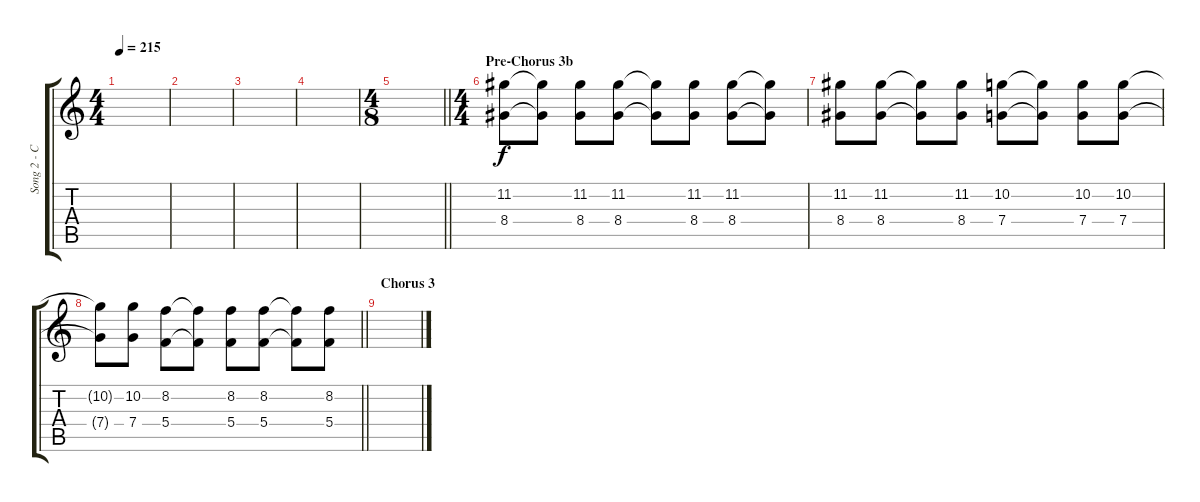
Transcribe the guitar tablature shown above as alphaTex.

\track ("Song 2 - Clean w/delay" "Song 2 - C") {instrument electricguitarjazz}
\staff {score tabs}
\tuning (D4 A3 F3 C3 G2 C2) {hide}
\ts (4 4)
\tempo 215
\clef g2
\ks c
|
|
|
|
\ts (4 8)
\barLineRight lightlight
|
\ts (4 4)
\section ("" "Pre-Chorus 3b")
(11.2 8.4).8 (11.2{t} 8.4{t}).8 (11.2 8.4).8 (11.2 8.4).8 (11.2{t} 8.4{t}).8 (11.2 8.4).8 (11.2 8.4).8 (11.2{t} 8.4{t}).8 |
(11.2 8.4).8 (11.2 8.4).8 (11.2{t} 8.4{t}).8 (11.2 8.4).8 (10.2 7.4).8 (10.2{t} 7.4{t}).8 (10.2 7.4).8 (10.2 7.4).8 |
\barLineRight lightlight
(10.2{t} 7.4{t}).8 (10.2 7.4).8 (8.2 5.4).8 (8.2{t} 5.4{t}).8 (8.2 5.4).8 (8.2 5.4).8 (8.2{t} 5.4{t}).8 (8.2 5.4).8 |
\section ("" "Chorus 3")
